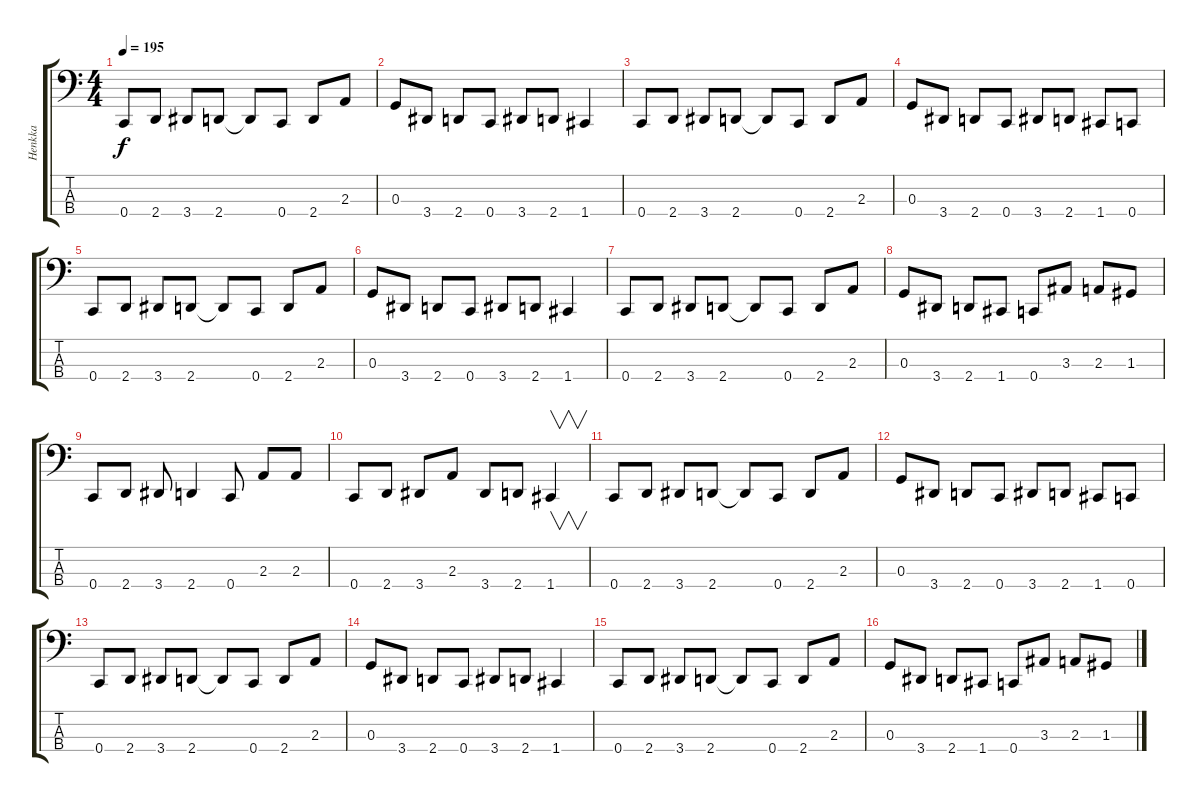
\track ("Henkka" "Henkka") {instrument electricbasspick}
\staff {score tabs}
\tuning (F2 C2 G1 C1) {hide}
\ts (4 4)
\tempo 195
\clef f4
\ks c
0.4.8{dy f} 2.4.8 3.4.8 2.4.8 2.4{t}.8 0.4.8 2.4.8 2.3.8 |
0.3.8 3.4.8 2.4.8 0.4.8 3.4.8 2.4.8 1.4.4 |
0.4.8 2.4.8 3.4.8 2.4.8 2.4{t}.8 0.4.8 2.4.8 2.3.8 |
0.3.8 3.4.8 2.4.8 0.4.8 3.4.8 2.4.8 1.4.8 0.4.8 |
0.4.8 2.4.8 3.4.8 2.4.8 2.4{t}.8 0.4.8 2.4.8 2.3.8 |
0.3.8 3.4.8 2.4.8 0.4.8 3.4.8 2.4.8 1.4.4 |
0.4.8 2.4.8 3.4.8 2.4.8 2.4{t}.8 0.4.8 2.4.8 2.3.8 |
0.3.8 3.4.8 2.4.8 1.4.8 0.4.8 3.3.8 2.3.8 1.3.8 |
0.4.8 2.4.8 3.4.8 2.4.4 0.4.8 2.3.8 2.3.8 |
0.4.8 2.4.8 3.4.8 2.3.8 3.4.8 2.4.8 1.4.4{v} |
0.4.8 2.4.8 3.4.8 2.4.8 2.4{t}.8 0.4.8 2.4.8 2.3.8 |
0.3.8 3.4.8 2.4.8 0.4.8 3.4.8 2.4.8 1.4.8 0.4.8 |
0.4.8 2.4.8 3.4.8 2.4.8 2.4{t}.8 0.4.8 2.4.8 2.3.8 |
0.3.8 3.4.8 2.4.8 0.4.8 3.4.8 2.4.8 1.4.4 |
0.4.8 2.4.8 3.4.8 2.4.8 2.4{t}.8 0.4.8 2.4.8 2.3.8 |
0.3.8 3.4.8 2.4.8 1.4.8 0.4.8 3.3.8 2.3.8 1.3.8
